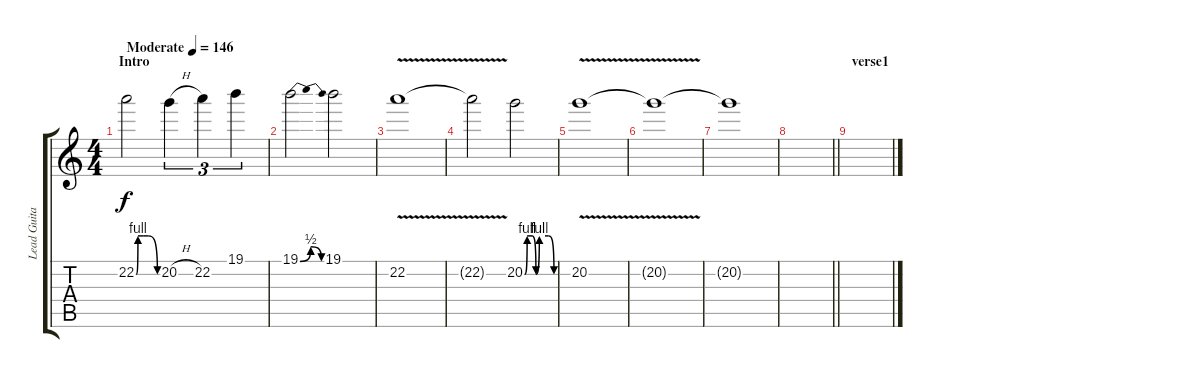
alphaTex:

\track ("Lead Guitar" "Lead Guita") {instrument overdrivenguitar}
\staff {score tabs}
\tuning (E4 B3 G3 D3 A2 E2) {hide}
\ts (4 4)
\section ("" "Intro")
\tempo (146 "Moderate")
\clef g2
\ks c
22.2{be (custom 0 0 5 4 20 4 34 4 60 0)}.2{dy f instrument overdrivenguitar} 20.2{h}.4{tu (3 2)} 22.2.4{tu (3 2)} 19.1.4{tu (3 2)} |
19.1{be (bendrelease 0 0 6 2 40 2 60 0)}.2 19.1.2 |
22.2{v}.1 |
22.2{t}.2 20.2{be (custom 0 0 5 4 15 4 23 0 30 4 49 4 60 0)}.2 |
20.2{v}.1 |
20.2{t}.1 |
20.2{t}.1 |
\barLineRight lightlight
|
\section ("" "verse1")
